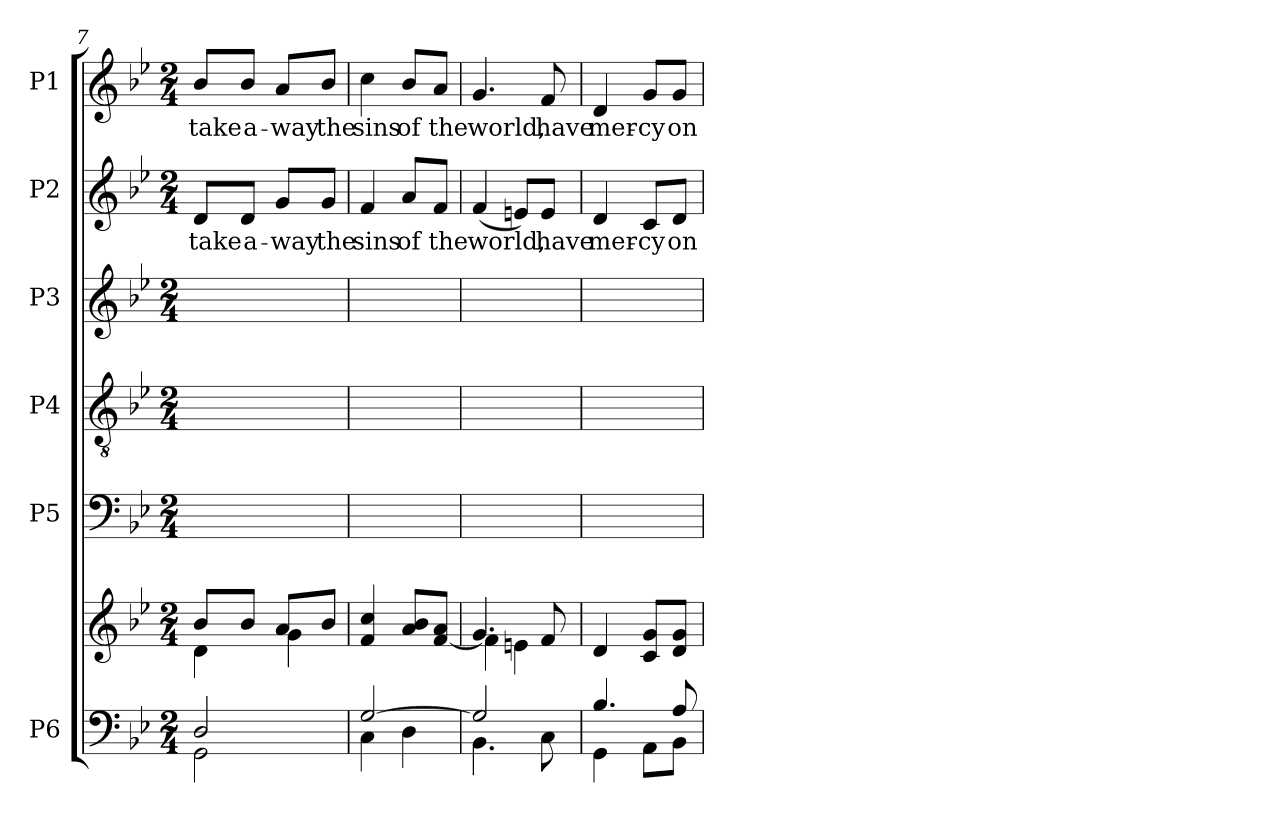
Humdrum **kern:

**kern	**kern	**kern	**text	**kern	**text	**kern	**kern	**text	**kern	**text
*part6	*part6	*part5	*part5	*part4	*part4	*part3	*part2	*part2	*part1	*part1
*staff7	*staff6	*staff5	*staff5	*staff4	*staff4	*staff3	*staff2	*staff2	*staff1	*staff1
*I"P6	*	*I"P5	*	*I"P4	*	*I"P3	*I"P2	*	*I"P1	*
*clefF4	*clefG2	*clefF4	*	*clefGv2	*	*clefG2	*clefG2	*	*clefG2	*
*	*	*	*	*ITrd7c12	*	*	*	*	*	*
*k[b-e-]	*k[b-e-]	*k[b-e-]	*	*k[b-e-]	*	*k[b-e-]	*k[b-e-]	*	*k[b-e-]	*
*g:	*g:	*g:	*	*g:	*	*g:	*g:	*	*g:	*
*M2/4	*M2/4	*M2/4	*	*M2/4	*	*M2/4	*M2/4	*	*M2/4	*
=7	=7	=7	=7	=7	=7	=7	=7	=7	=7	=7
*^	*^	*	*	*	*	*	*	*	*	*
!	!	!	!	!	!LO:LY:b:color=#000000	!	!	!	!	!	!	!
!	!	!	!	!	!	!	!LO:LY:b:color=#000000	!LO:N:vis=1	!	!	!	!
!	!	!	!	!	!	!	!	!	!	!LO:LY:b:color=#000000	!	!
!	!	!	!	!	!	!	!	!	!	!	!	!LO:LY:b:color=#000000
2Di/	2GGi\	8b-i/L	4di\	8Di\Lyy	take	8BB-i\Lyy	take	2ryy	8di/L	take	8b-i/L	take
!	!	!	!	!	!LO:LY:b:color=#000000	!	!	!	!	!	!	!
!	!	!	!	!	!	!	!LO:LY:b:color=#000000	!	!	!	!	!
!	!	!	!	!	!	!	!	!	!	!LO:LY:b:color=#000000	!	!
!	!	!	!	!	!	!	!	!	!	!	!	!LO:LY:b:color=#000000
.	.	8b-i/J	.	8Di\Jyy	a-	8BB-i\Jyy	a-	.	8di/J	a-	8b-i/J	a-
!	!	!	!	!	!LO:LY:b:color=#000000	!	!	!	!	!	!	!
!	!	!	!	!	!	!	!LO:LY:b:color=#000000	!	!	!	!	!
!	!	!	!	!	!	!	!	!	!	!LO:LY:b:color=#000000	!	!
!	!	!	!	!	!	!	!	!	!	!	!	!LO:LY:b:color=#000000
.	.	8ai/L	4gi\	8Gi\Lyy	-way	8AAi/Lyy	-way	.	8gi/L	-way	8ai/L	-way
!	!	!	!	!	!LO:LY:b:color=#000000	!	!	!	!	!	!	!
!	!	!	!	!	!	!	!LO:LY:b:color=#000000	!	!	!	!	!
!	!	!	!	!	!	!	!	!	!	!LO:LY:b:color=#000000	!	!
!	!	!	!	!	!	!	!	!	!	!	!	!LO:LY:b:color=#000000
.	.	8b-i/J	.	8Gi\Jyy	the	8BB-i/Jyy	the	.	8gi/J	the	8b-i/J	the
*	*	*v	*v	*	*	*	*	*	*	*	*	*
=8	=8	=8	=8	=8	=8	=8	=8	=8	=8	=8	=8
!	!	!	!	!LO:LY:b:color=#000000	!	!	!	!	!	!	!
!	!	!	!	!	!	!LO:LY:b:color=#000000	!LO:N:vis=1	!	!	!	!
!	!	!	!	!	!	!	!	!	!LO:LY:b:color=#000000	!	!
!	!	!	!	!	!	!	!	!	!	!	!LO:LY:b:color=#000000
[>2Gi/	4Ci\	4fi/ 4cci	4Fi\yy	sins	4Ci\yy	sins	2ryy	4fi/	sins	4cci\	sins
!	!	!	!	!LO:LY:b:color=#000000	!	!	!	!	!	!	!
!	!	!	!	!	!	!LO:LY:b:color=#000000	!	!	!	!	!
!	!	!	!	!	!	!	!	!	!LO:LY:b:color=#000000	!	!
!	!	!	!	!	!	!	!	!	!	!	!LO:LY:b:color=#000000
.	4Di\	8ai/ 8b-iL	8Ai\Lyy	of	8BB-i/Lyy	of	.	8ai/L	of	8b-i/L	of
!	!	!	!	!LO:LY:b:color=#000000	!	!	!	!	!	!	!
!	!	!	!	!	!	!LO:LY:b:color=#000000	!	!	!	!	!
!	!	!	!	!	!	!	!	!	!LO:LY:b:color=#000000	!	!
!	!	!	!	!	!	!	!	!	!	!	!LO:LY:b:color=#000000
.	.	[<8fi/ 8aiJ	8Fi\Jyy	the	8AAi/Jyy	the	.	8fi/J	the	8ai/J	the
=9	=9	=9	=9	=9	=9	=9	=9	=9	=9	=9	=9
*	*	*^	*	*	*	*	*	*	*	*	*
!	!	!	!	!	!LO:LY:b:color=#000000	!	!	!	!	!	!	!
!	!	!	!	!	!	!	!LO:LY:b:color=#000000	!LO:N:vis=1	!	!	!	!
!	!	!	!	!	!	!	!	!	!	!LO:LY:b:color=#000000	!	!
!	!	!	!	!	!	!	!	!	!	!	!	!LO:LY:b:color=#000000
2Gi/]	4.BB-i\	4.gi/	4fi\]	(4Fi\yy	world,	4.GGi/yy	world,	2ryy	(4fi/	world,	4.gi/	world,
.	.	.	4eni\	8Eni\Lyy)	.	.	.	.	8eni/L)	.	.	.
!	!	!	!	!	!LO:LY:b:color=#000000	!	!	!	!	!	!	!
!	!	!	!	!	!	!	!LO:LY:b:color=#000000	!	!	!	!	!
!	!	!	!	!	!	!	!	!	!	!LO:LY:b:color=#000000	!	!
!	!	!	!	!	!	!	!	!	!	!	!	!LO:LY:b:color=#000000
.	8Ci\	8fi/	.	8Ei\Jyy	have	8FFi/yy	have	.	8ei/J	have	8fi/	have
*	*	*v	*v	*	*	*	*	*	*	*	*	*
=10	=10	=10	=10	=10	=10	=10	=10	=10	=10	=10	=10
!	!	!	!	!LO:LY:b:color=#000000	!	!	!	!	!	!	!
!	!	!	!	!	!	!LO:LY:b:color=#000000	!LO:N:vis=1	!	!	!	!
!	!	!	!	!	!	!	!	!	!LO:LY:b:color=#000000	!	!
!	!	!	!	!	!	!	!	!	!	!	!LO:LY:b:color=#000000
4.B-i/	4GGi\	4di/	4Di\yy	mer-	4DDi/yy	mer-	2ryy	4di/	mer-	4di/	mer-
!	!	!	!	!LO:LY:b:color=#000000	!	!	!	!	!	!	!
!	!	!	!	!	!	!LO:LY:b:color=#000000	!	!	!	!	!
!	!	!	!	!	!	!	!	!	!LO:LY:b:color=#000000	!	!
!	!	!	!	!	!	!	!	!	!	!	!LO:LY:b:color=#000000
.	8AAi\L	8ci/ 8giL	8Ci/Lyy	-cy	8GGi/Lyy	-cy	.	8ci/L	-cy	8gi/L	-cy
!	!	!	!	!LO:LY:b:color=#000000	!	!	!	!	!	!	!
!	!	!	!	!	!	!LO:LY:b:color=#000000	!	!	!	!	!
!	!	!	!	!	!	!	!	!	!LO:LY:b:color=#000000	!	!
!	!	!	!	!	!	!	!	!	!	!	!LO:LY:b:color=#000000
8Ai/	8BB-i\J	8di/ 8giJ	8Di/Jyy	on	8GGi/Jyy	on	.	8di/J	on	8gi/J	on
*v	*v	*	*	*	*	*	*	*	*	*	*
=	=	=	=	=	=	=	=	=	=	=
*-	*-	*-	*-	*-	*-	*-	*-	*-	*-	*-
